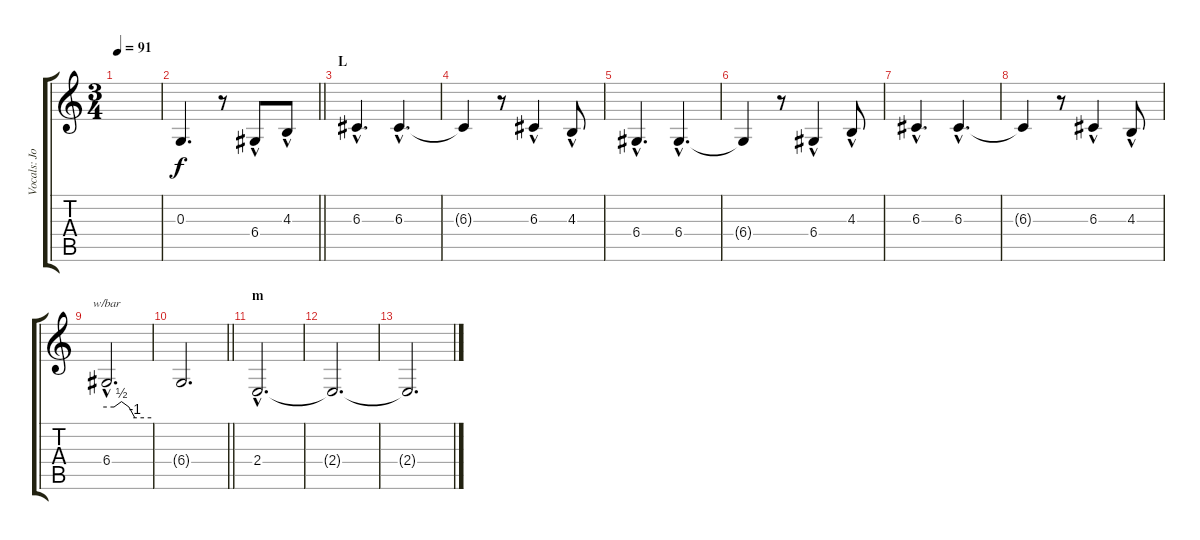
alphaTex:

\track ("Vocals: Johnny" "Vocals: Jo") {instrument lead2sawtooth}
\staff {score tabs}
\tuning (E4 B3 G3 D3 A2 E2) {hide}
\ts (3 4)
\tempo 91
\clef g2
\ks c
|
\barLineRight lightlight
0.3.4{d} r.8 6.4{hac}.8 4.3{hac}.8 |
\section ("" "L")
6.3{hac}.4{d} 6.3{hac}.4{d} |
6.3{t}.4 r.8 6.3{hac}.4 4.3{hac}.8 |
6.4{hac}.4{d} 6.4{hac}.4{d} |
6.4{t}.4 r.8 6.4{hac}.4 4.3{hac}.8 |
6.3{hac}.4{d} 6.3{hac}.4{d} |
6.3{t}.4 r.8 6.3{hac}.4 4.3{hac}.8 |
6.4{hac}.2{d tbe (custom default 0 0 10 0 20 2 30 0 38 -4 60 -4)} |
\barLineRight lightlight
6.4{t}.2{d} |
\section ("" "m")
2.4{hac}.2{d volume 0} |
2.4{t}.2{d} |
2.4{t}.2{d}
